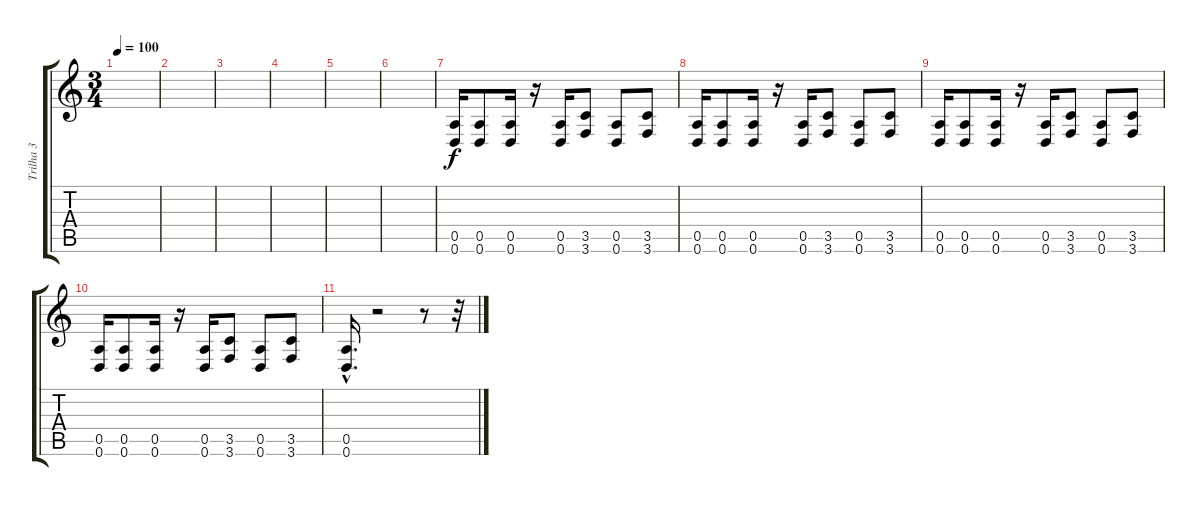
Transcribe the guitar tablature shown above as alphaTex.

\track ("Trilha 3" "Trilha 3") {instrument distortionguitar}
\staff {score tabs}
\tuning (E4 B3 G3 D3 A2 D2) {hide}
\ts (3 4)
\tempo 100
\clef g2
\ks c
|
|
|
|
|
|
(0.5 0.6).16 (0.5 0.6).8 (0.5 0.6).16 r.16 (0.5 0.6).16 (3.5 3.6).8 (0.5 0.6).8 (3.5 3.6).8 |
(0.5 0.6).16 (0.5 0.6).8 (0.5 0.6).16 r.16 (0.5 0.6).16 (3.5 3.6).8 (0.5 0.6).8 (3.5 3.6).8 |
(0.5 0.6).16 (0.5 0.6).8 (0.5 0.6).16 r.16 (0.5 0.6).16 (3.5 3.6).8 (0.5 0.6).8 (3.5 3.6).8 |
(0.5 0.6).16 (0.5 0.6).8 (0.5 0.6).16 r.16 (0.5 0.6).16 (3.5 3.6).8 (0.5 0.6).8 (3.5 3.6).8 |
(0.5{hac} 0.6{hac}).16{d} r.2 r.8 r.32
